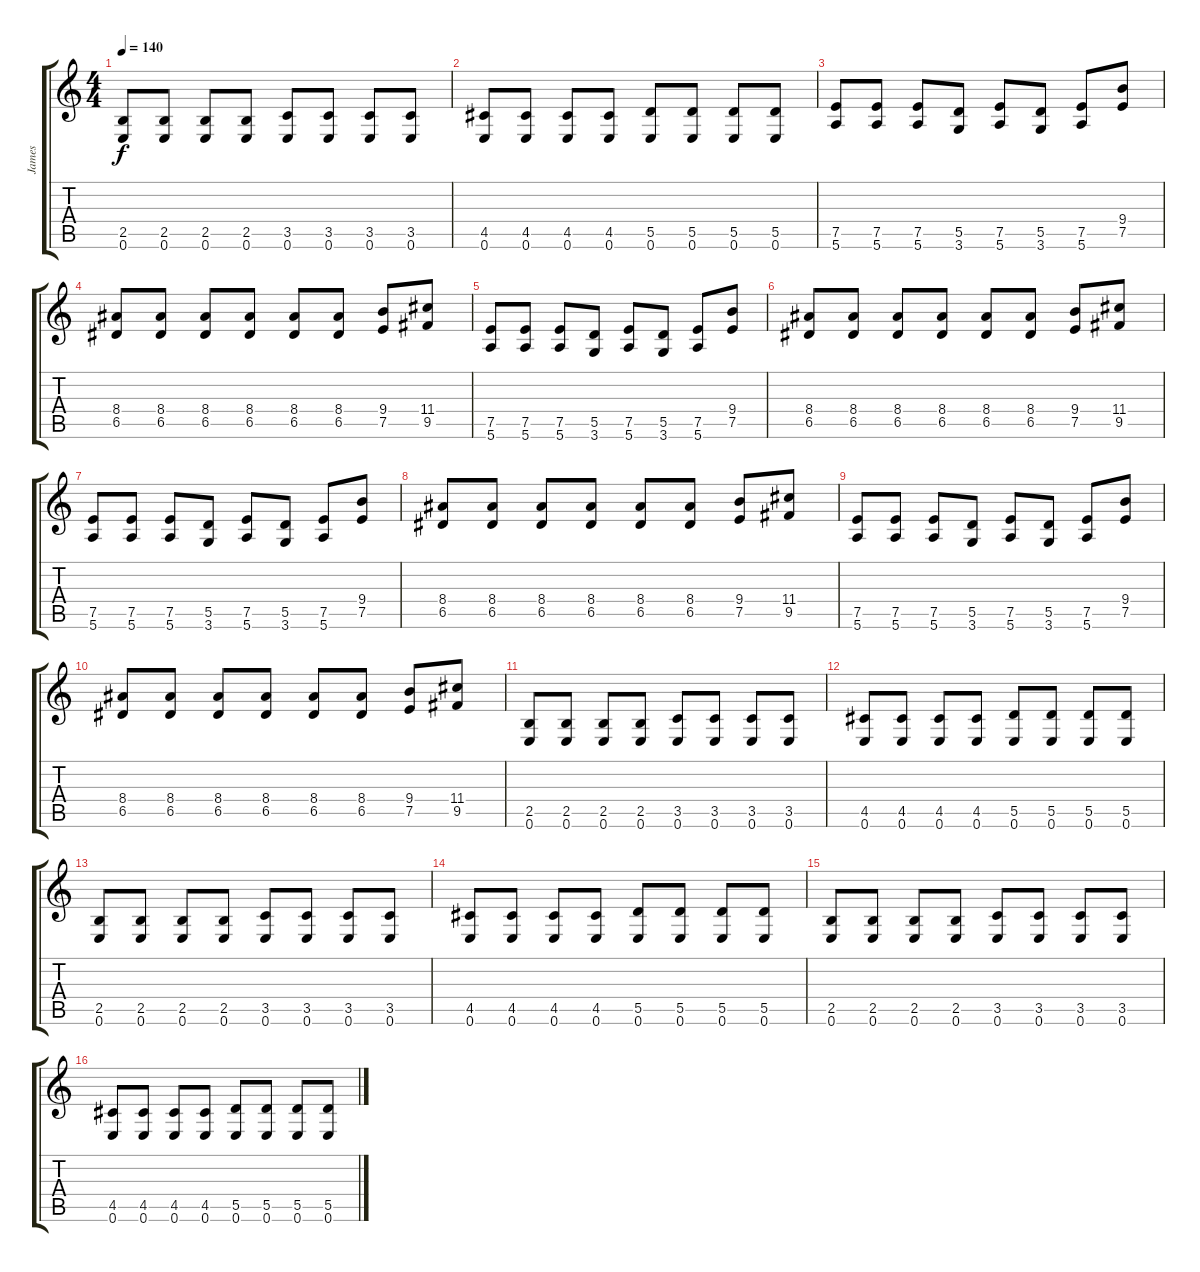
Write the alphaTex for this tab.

\track ("James" "James") {instrument distortionguitar}
\staff {score tabs}
\tuning (E4 B3 G3 D3 A2 E2) {hide}
\ts (4 4)
\tempo 140
\clef g2
\ks c
(2.5 0.6).8{dy f} (2.5 0.6).8 (2.5 0.6).8 (2.5 0.6).8 (3.5 0.6).8 (3.5 0.6).8 (3.5 0.6).8 (3.5 0.6).8 |
(4.5 0.6).8 (4.5 0.6).8 (4.5 0.6).8 (4.5 0.6).8 (5.5 0.6).8 (5.5 0.6).8 (5.5 0.6).8 (5.5 0.6).8 |
(7.5 5.6).8 (7.5 5.6).8 (7.5 5.6).8 (5.5 3.6).8 (7.5 5.6).8 (5.5 3.6).8 (7.5 5.6).8 (9.4 7.5).8 |
(8.4 6.5).8 (8.4 6.5).8 (8.4 6.5).8 (8.4 6.5).8 (8.4 6.5).8 (8.4 6.5).8 (9.4 7.5).8 (11.4 9.5).8 |
(7.5 5.6).8 (7.5 5.6).8 (7.5 5.6).8 (5.5 3.6).8 (7.5 5.6).8 (5.5 3.6).8 (7.5 5.6).8 (9.4 7.5).8 |
(8.4 6.5).8 (8.4 6.5).8 (8.4 6.5).8 (8.4 6.5).8 (8.4 6.5).8 (8.4 6.5).8 (9.4 7.5).8 (11.4 9.5).8 |
(7.5 5.6).8 (7.5 5.6).8 (7.5 5.6).8 (5.5 3.6).8 (7.5 5.6).8 (5.5 3.6).8 (7.5 5.6).8 (9.4 7.5).8 |
(8.4 6.5).8 (8.4 6.5).8 (8.4 6.5).8 (8.4 6.5).8 (8.4 6.5).8 (8.4 6.5).8 (9.4 7.5).8 (11.4 9.5).8 |
(7.5 5.6).8 (7.5 5.6).8 (7.5 5.6).8 (5.5 3.6).8 (7.5 5.6).8 (5.5 3.6).8 (7.5 5.6).8 (9.4 7.5).8 |
(8.4 6.5).8 (8.4 6.5).8 (8.4 6.5).8 (8.4 6.5).8 (8.4 6.5).8 (8.4 6.5).8 (9.4 7.5).8 (11.4 9.5).8 |
(2.5 0.6).8 (2.5 0.6).8 (2.5 0.6).8 (2.5 0.6).8 (3.5 0.6).8 (3.5 0.6).8 (3.5 0.6).8 (3.5 0.6).8 |
(4.5 0.6).8 (4.5 0.6).8 (4.5 0.6).8 (4.5 0.6).8 (5.5 0.6).8 (5.5 0.6).8 (5.5 0.6).8 (5.5 0.6).8 |
(2.5 0.6).8 (2.5 0.6).8 (2.5 0.6).8 (2.5 0.6).8 (3.5 0.6).8 (3.5 0.6).8 (3.5 0.6).8 (3.5 0.6).8 |
(4.5 0.6).8 (4.5 0.6).8 (4.5 0.6).8 (4.5 0.6).8 (5.5 0.6).8 (5.5 0.6).8 (5.5 0.6).8 (5.5 0.6).8 |
(2.5 0.6).8 (2.5 0.6).8 (2.5 0.6).8 (2.5 0.6).8 (3.5 0.6).8 (3.5 0.6).8 (3.5 0.6).8 (3.5 0.6).8 |
(4.5 0.6).8 (4.5 0.6).8 (4.5 0.6).8 (4.5 0.6).8 (5.5 0.6).8 (5.5 0.6).8 (5.5 0.6).8 (5.5 0.6).8
